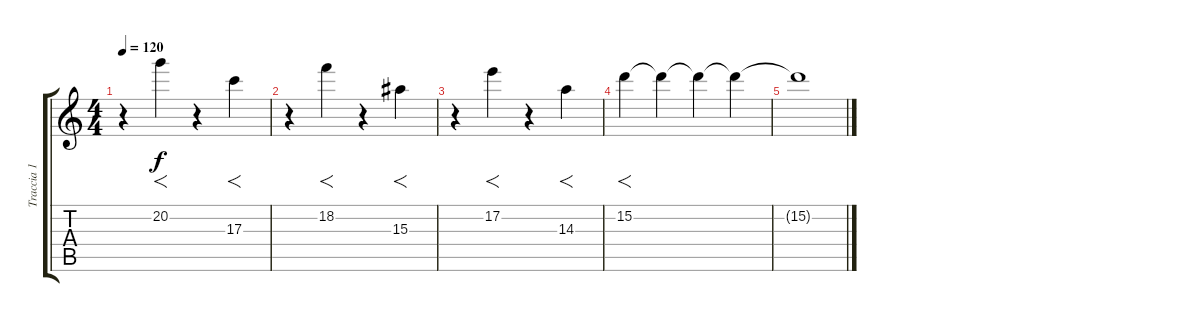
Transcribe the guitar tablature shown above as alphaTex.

\track ("Traccia 1" "Traccia 1") {instrument overdrivenguitar}
\staff {score tabs}
\tuning (E4 B3 G3 D3 A2 E2) {hide}
\ts (4 4)
\tempo 120
\clef g2
\ks c
r.4{dy f} 20.2.4{f volume 15} r.4{volume 14} 17.3.4{f volume 13} |
r.4{volume 12} 18.2.4{f volume 11} r.4{volume 10} 15.3.4{f volume 9} |
r.4{volume 8} 17.2.4{f volume 7} r.4{volume 6} 14.3.4{f volume 5} |
15.2.4{f volume 4} 15.2{t}.4 15.2{t}.4{volume 3} 15.2{t}.4 |
15.2{t}.1
